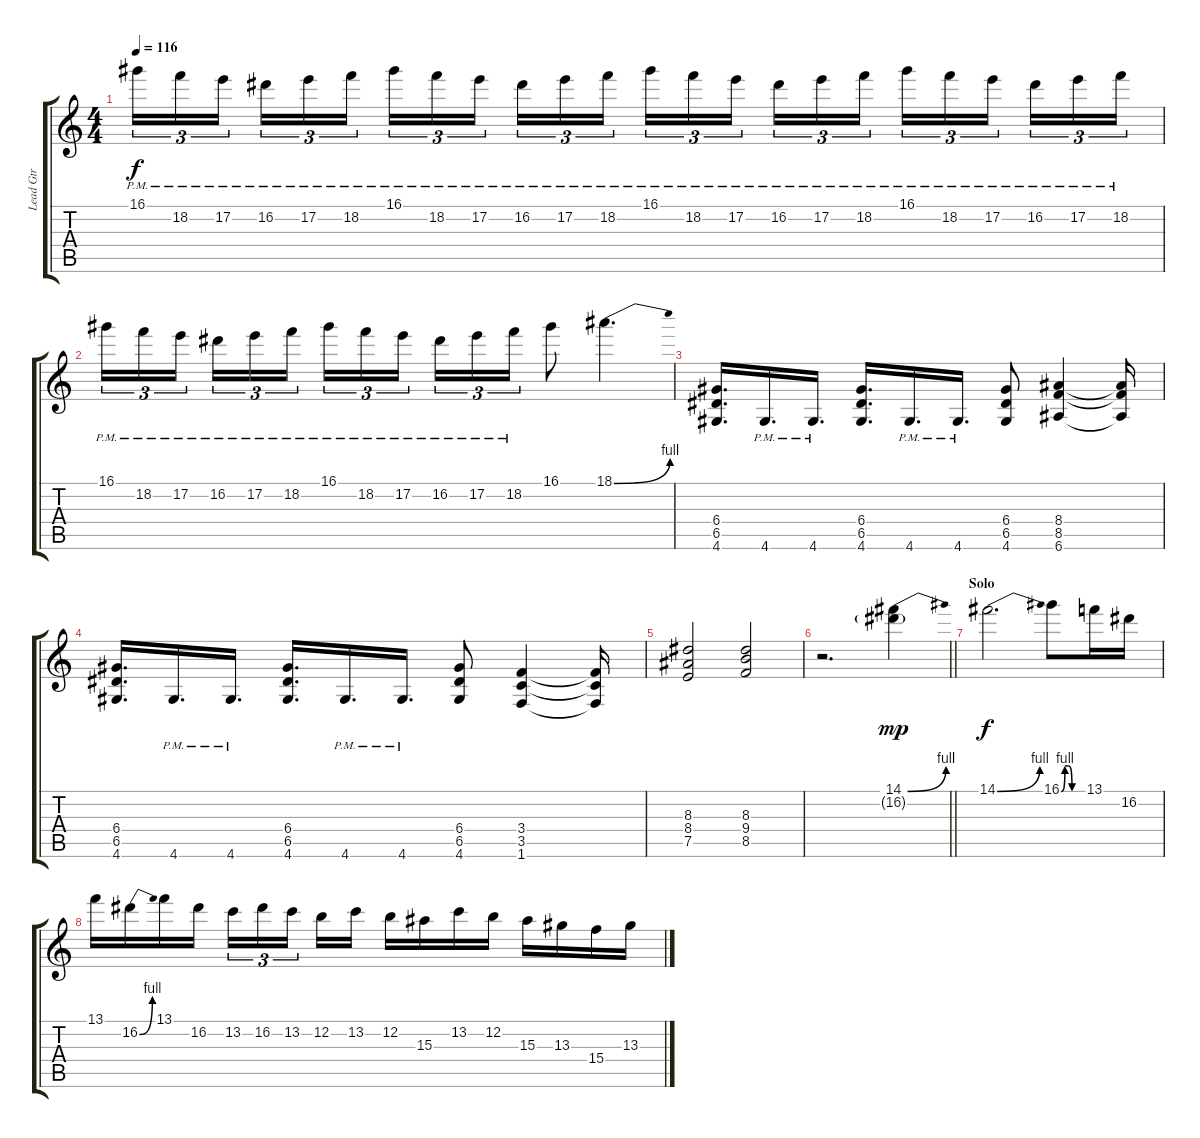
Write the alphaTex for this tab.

\track ("Lead Gtr" "Lead Gtr") {instrument overdrivenguitar}
\staff {score tabs}
\tuning (E4 B3 G3 D3 A2 E2) {hide}
\ts (4 4)
\tempo 116
\clef g2
\ks c
16.1{pm}.16{tu (3 2) dy f} 18.2{pm}.16{tu (3 2)} 17.2{pm}.16{tu (3 2) beam splitsecondary} 16.2{pm}.16{tu (3 2)} 17.2{pm}.16{tu (3 2)} 18.2{pm}.16{tu (3 2)} 16.1{pm}.16{tu (3 2)} 18.2{pm}.16{tu (3 2)} 17.2{pm}.16{tu (3 2) beam splitsecondary} 16.2{pm}.16{tu (3 2)} 17.2{pm}.16{tu (3 2)} 18.2{pm}.16{tu (3 2)} 16.1{pm}.16{tu (3 2)} 18.2{pm}.16{tu (3 2)} 17.2{pm}.16{tu (3 2) beam splitsecondary} 16.2{pm}.16{tu (3 2)} 17.2{pm}.16{tu (3 2)} 18.2{pm}.16{tu (3 2)} 16.1{pm}.16{tu (3 2)} 18.2{pm}.16{tu (3 2)} 17.2{pm}.16{tu (3 2) beam splitsecondary} 16.2{pm}.16{tu (3 2)} 17.2{pm}.16{tu (3 2)} 18.2{pm}.16{tu (3 2)} |
16.1{pm}.16{tu (3 2)} 18.2{pm}.16{tu (3 2)} 17.2{pm}.16{tu (3 2) beam splitsecondary} 16.2{pm}.16{tu (3 2)} 17.2{pm}.16{tu (3 2)} 18.2{pm}.16{tu (3 2)} 16.1{pm}.16{tu (3 2)} 18.2{pm}.16{tu (3 2)} 17.2{pm}.16{tu (3 2) beam splitsecondary} 16.2{pm}.16{tu (3 2)} 17.2{pm}.16{tu (3 2)} 18.2{pm}.16{tu (3 2)} 16.1.8 18.1{be (bend 0 0 60 4)}.4{d} |
(6.4 6.5 4.6).16{d} 4.6{pm}.16{d} 4.6{pm}.16{d} (6.4 6.5 4.6).16{d} 4.6{pm}.16{d} 4.6{pm}.16{d} (6.4 6.5 4.6).8 (8.4 8.5 6.6).4 (8.4{t} 8.5{t} 6.6{t}).16 |
(6.4 6.5 4.6).16{d} 4.6{pm}.16{d} 4.6{pm}.16{d} (6.4 6.5 4.6).16{d} 4.6{pm}.16{d} 4.6{pm}.16{d} (6.4 6.5 4.6).8 (3.4 3.5 1.6).4 (3.4{t} 3.5{t} 1.6{t}).16 |
(8.3 8.4 7.5).2 (8.3 9.4 8.5).2 |
\barLineRight lightlight
r.2{d} (14.1{be (bend 0 0 60 4)} 16.2{g}).4{dy mp} |
\section ("" "Solo")
14.1{be (bend 0 0 60 4)}.2{d dy f} 16.1{be (custom 0 0 10 4 20 4 30 0 60 0)}.8 13.1.16 16.2.16 |
13.1.16 16.2{be (bend 0 0 60 4)}.16 13.1.16 16.2.16 13.2.16{tu (3 2)} 16.2.16{tu (3 2)} 13.2.16{tu (3 2) beam splitsecondary} 12.2.16 13.2.16 12.2.16 15.3.16 13.2.16 12.2.16 15.3.16 13.3.16 15.4.16 13.3.16
